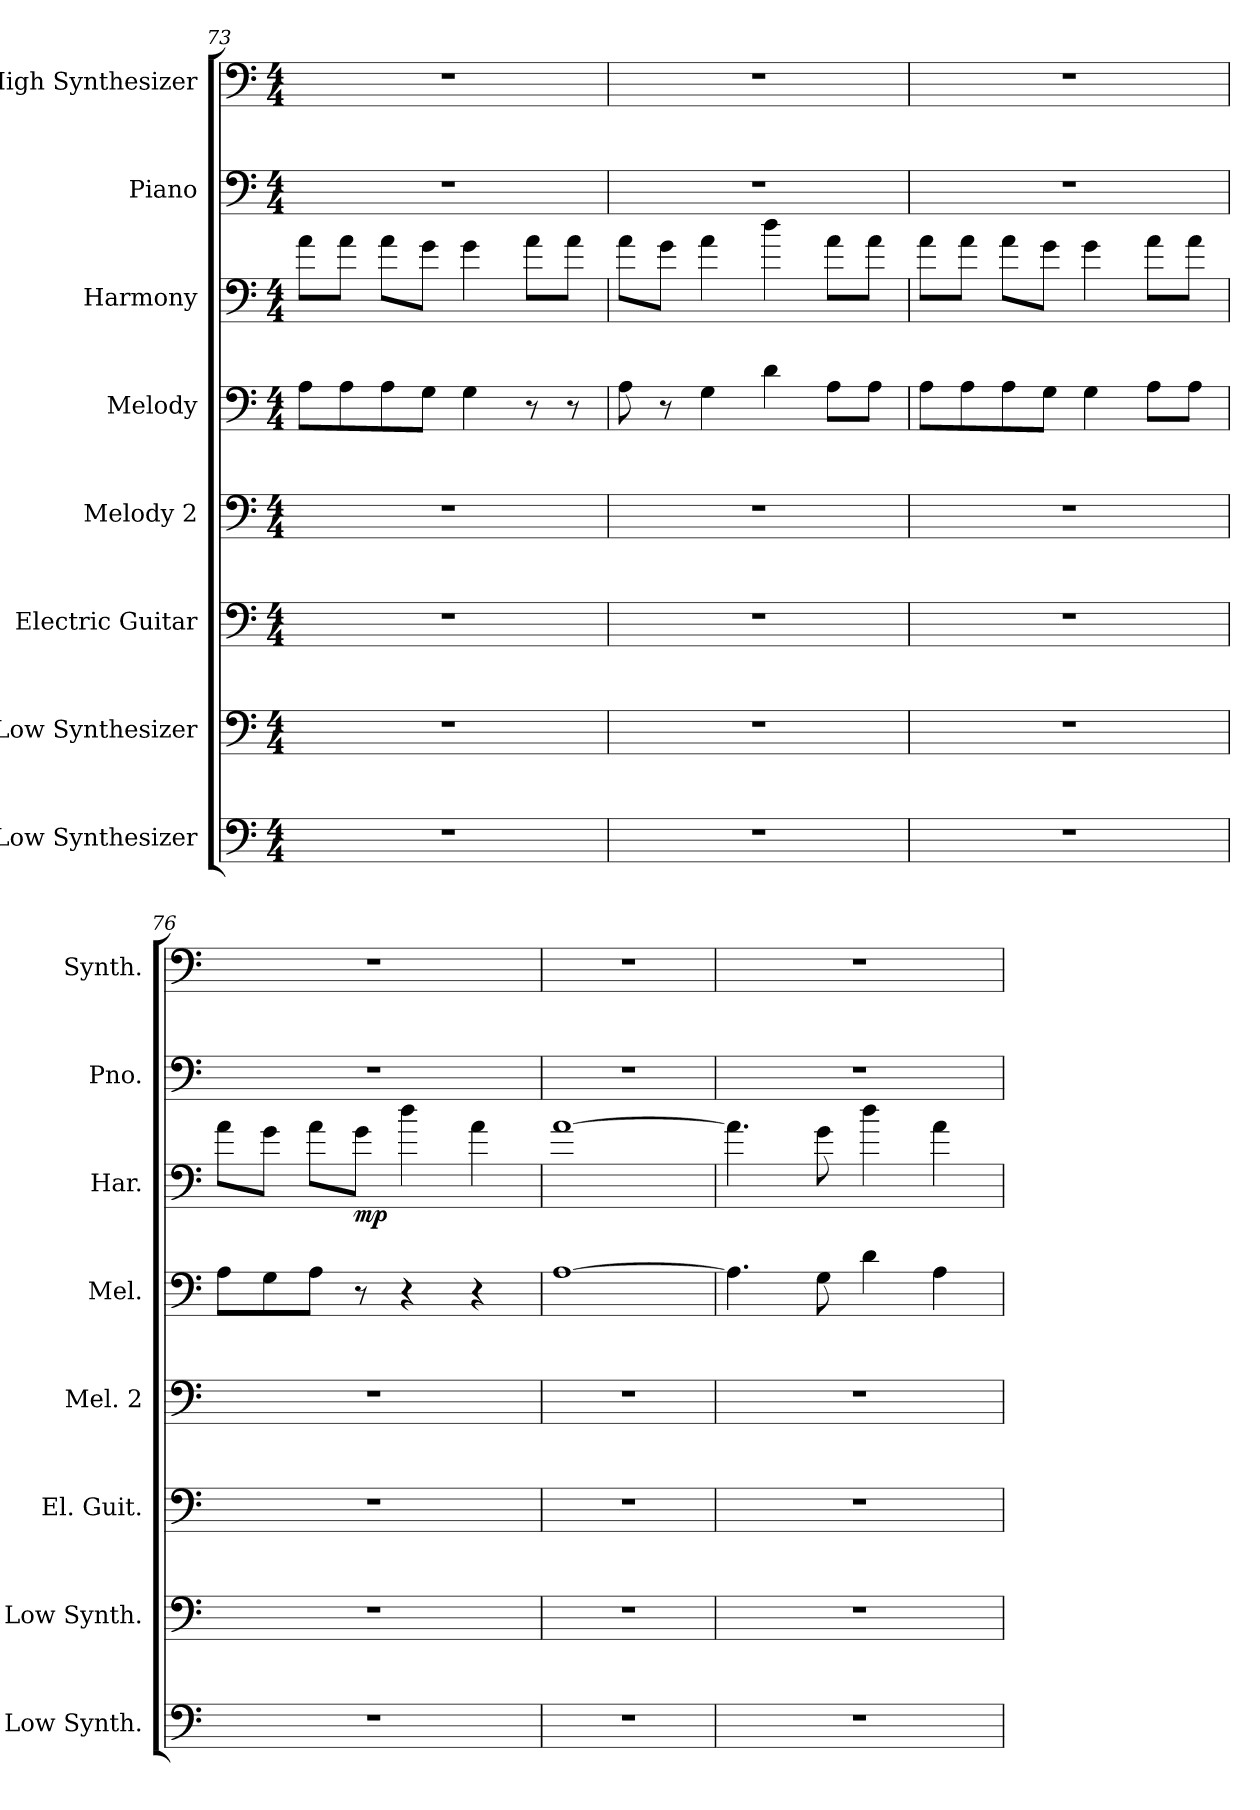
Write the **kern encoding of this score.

**kern	**kern	**kern	**kern	**kern	**kern	**dynam	**kern	**kern
*part8	*part7	*part6	*part5	*part4	*part3	*part3	*part2	*part1
*staff8	*staff7	*staff6	*staff5	*staff4	*staff3	*staff3	*staff2	*staff1
*I"Low Synthesizer	*I"Low Synthesizer	*I"Electric Guitar	*I"Melody 2	*I"Melody	*I"Harmony	*	*I"Piano	*I"High Synthesizer
*I'Low Synth.	*I'Low Synth.	*I'El. Guit.	*I'Mel. 2	*I'Mel.	*I'Har.	*	*I'Pno.	*I'Synth.
*clefF4	*clefF4	*clefF4	*clefF4	*clefF4	*clefF4	*	*clefF4	*clefF4
*k[]	*k[]	*k[]	*k[]	*k[]	*k[]	*	*k[]	*k[]
*M4/4	*M4/4	*M4/4	*M4/4	*M4/4	*M4/4	*	*M4/4	*M4/4
=73	=73	=73	=73	=73	=73	=73	=73	=73
1r	1r	1r	1r	8A\L	8a\L	.	1r	1r
.	.	.	.	8A\	8a\J	.	.	.
.	.	.	.	8A\	8a\L	.	.	.
.	.	.	.	8G\J	8g\J	.	.	.
.	.	.	.	4G\	4g\	.	.	.
.	.	.	.	8r	8a\L	.	.	.
.	.	.	.	8r	8a\J	.	.	.
=74	=74	=74	=74	=74	=74	=74	=74	=74
1r	1r	1r	1r	8A\	8a\L	.	1r	1r
.	.	.	.	8r	8g\J	.	.	.
.	.	.	.	4G\	4a\	.	.	.
.	.	.	.	4d\	4dd\	.	.	.
.	.	.	.	8A\L	8a\L	.	.	.
.	.	.	.	8A\J	8a\J	.	.	.
=75	=75	=75	=75	=75	=75	=75	=75	=75
1r	1r	1r	1r	8A\L	8a\L	.	1r	1r
.	.	.	.	8A\	8a\J	.	.	.
.	.	.	.	8A\	8a\L	.	.	.
.	.	.	.	8G\J	8g\J	.	.	.
.	.	.	.	4G\	4g\	.	.	.
.	.	.	.	8A\L	8a\L	.	.	.
.	.	.	.	8A\J	8a\J	.	.	.
=76	=76	=76	=76	=76	=76	=76	=76	=76
1r	1r	1r	1r	8A\L	8a\L	.	1r	1r
.	.	.	.	8G\	8g\J	.	.	.
.	.	.	.	8A\J	8a\L	.	.	.
!	!	!	!	!	!	!LO:DY:b	!	!
.	.	.	.	8r	8g\J	mp	.	.
.	.	.	.	4r	4dd\	.	.	.
.	.	.	.	4r	4a\	.	.	.
=77	=77	=77	=77	=77	=77	=77	=77	=77
1r	1r	1r	1r	[1A	[1a	.	1r	1r
=78	=78	=78	=78	=78	=78	=78	=78	=78
1r	1r	1r	1r	4.A\]	4.a\]	.	1r	1r
.	.	.	.	8G\	8g\	.	.	.
.	.	.	.	4d\	4dd\	.	.	.
.	.	.	.	4A\	4a\	.	.	.
=	=	=	=	=	=	=	=	=
*-	*-	*-	*-	*-	*-	*-	*-	*-
